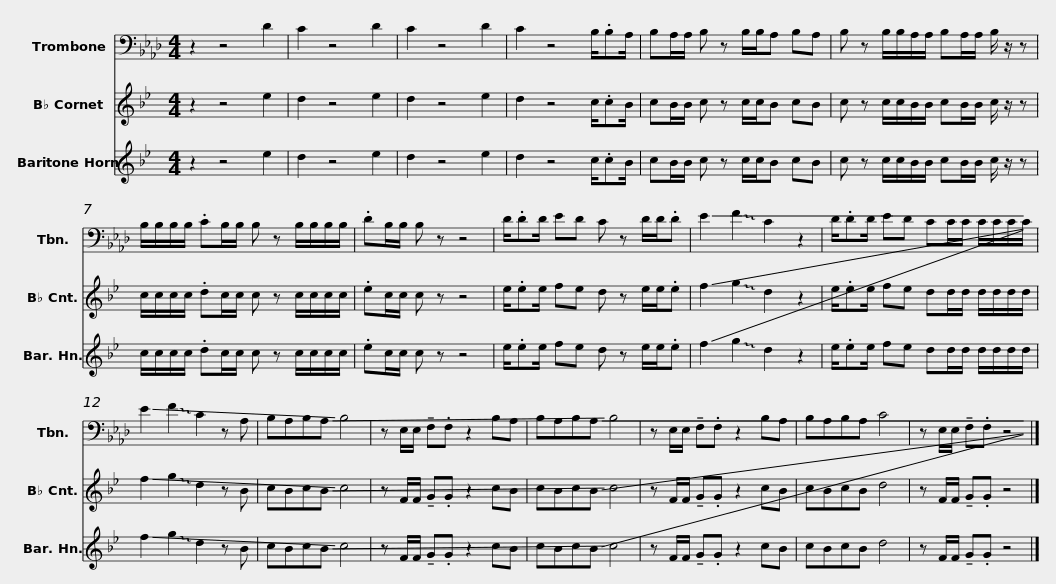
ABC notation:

X:1
%%score 1 2 3
L:1/8
M:4/4
I:linebreak $
K:Ab
V:1 bass
V:2 treble transpose=-2
V:3 treble transpose=-14
V:1
 z2 z4 D2 | C2 z4 D2 | C2 z4 D2 | C2 z4 B,/.B,A,/ | B,A,/A,/ B, z B,/B,/A, B,A, | %5
 B, z B,/B,/A,/A,/ B,A,/A,/ B,/ z/ z |$ B,/B,/B,/B,/ .CB,/B,/ B, z B,/B,/B,/B,/ | .DB,/B,/ B, z z4 | D/.DD/ ED C z D/D/.D | !-(!E2 !~(!F2 !~)!C2 z2 |$ %10
 D/.DD/ ED CC/C/ C/C/C/C/ | !-(!E2 !~(!F2 !~)!C2 z A, | B,A,B,!-(!A, !-)!B,4 | z E,/E,/ !tenuto!F,.F, z2 B,A, |$ B,A,B,!-(!A, !-)!B,4 | %15
 z E,/E,/ !tenuto!F,.F, z2 B,A, | B,A,B,A, C4 | z E,/E,/ !tenuto!F,.F, z4 |] %18
V:2
[K:Bb] z2 z4 e2 | d2 z4 e2 | d2 z4 e2 | d2 z4 c/.cB/ | cB/B/ c z c/c/B cB | %5
 c z c/c/B/B/ cB/B/ c/ z/ z |$ c/c/c/c/ .dc/c/ c z c/c/c/c/ | .ec/c/ c z z4 | e/.ee/ fe d z e/e/.e | !-(!f2 !~(!g2 !~)!d2 z2 |$ %10
 e/.ee/ fe dd/d/ d/d/d/d/ | !-(!f2 !~(!g2 !~)!d2 z B | cBc!-(!B !-)!c4 | z F/F/ !tenuto!G.G z2 cB |$ cBc!-(!B !-)!c4 | %15
 z F/F/ !tenuto!G.G z2 cB | cBcB d4 | z F/F/ !tenuto!G.G z4 |] %18
V:3
[K:Bb] z2 z4 e2 | d2 z4 e2 | d2 z4 e2 | d2 z4 c/.cB/ | cB/B/ c z c/c/B cB | %5
 c z c/c/B/B/ cB/B/ c/ z/ z |$ c/c/c/c/ .dc/c/ c z c/c/c/c/ | .ec/c/ c z z4 | e/.ee/ fe d z e/e/.e | !-(!f2 !~(!g2 !~)!d2 z2 |$ %10
 e/.ee/ fe dd/d/ d/d/d/d/ | !-(!f2 !~(!g2 !~)!d2 z B | cBc!-(!B !-)!c4 | z F/F/ !tenuto!G.G z2 cB |$ cBc!-(!B !-)!c4 | %15
 z F/F/ !tenuto!G.G z2 cB | cBcB d4 | z F/F/ !tenuto!G.G z4 |] %18
